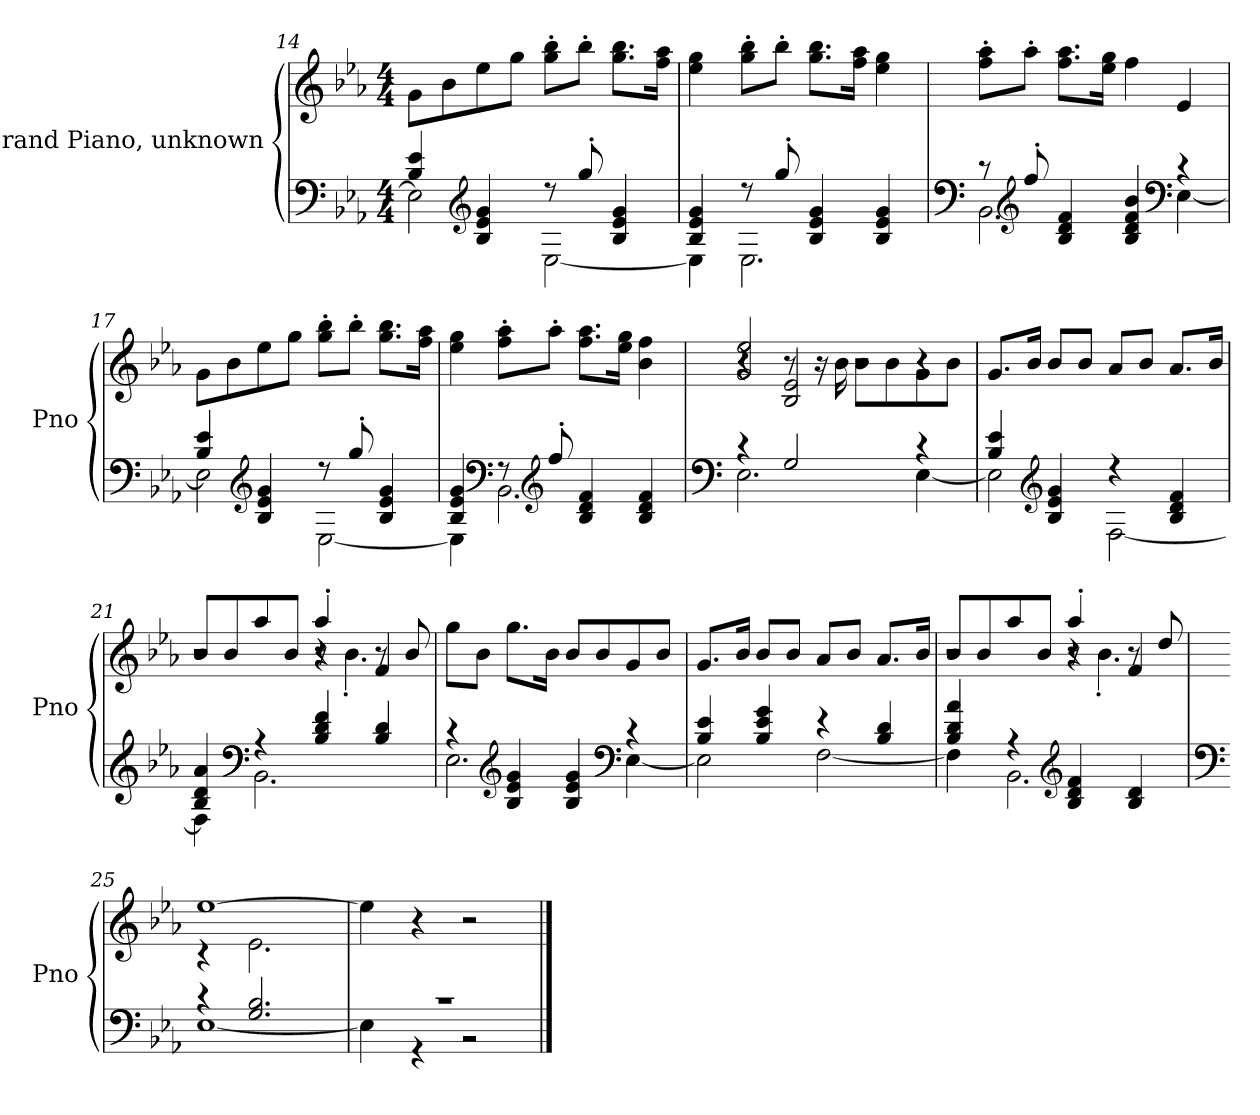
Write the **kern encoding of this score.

**kern	**kern
*part1	*part1
*staff2	*staff1
*I"Grand Piano, unknown	*
*I'Pno	*
*clefF4	*clefG2
*k[b-e-a-]	*k[b-e-a-]
*M4/4	*M4/4
=14	=14
*^	*
4B-/ 4e-/	2E-\]	8g\L
.	.	8b-\
*clefG2	*	*
4B-/ 4e-/ 4g/	.	8ee-\
.	.	8gg\J
8r	[2E-\	8gg\' 8bb-\'L
8gg'/	.	8bb-'\J
4B-/ 4e-/ 4g/	.	8.gg\ 8.bb-\L
.	.	16ff\ 16aa-\Jk
=15	=15	=15
4B-/ 4e-/ 4g/	4E-\]	4ee-\ 4gg\
8r	2.E-\	8gg\' 8bb-\'L
8gg'/	.	8bb-'\J
4B-/ 4e-/ 4g/	.	8.gg\ 8.bb-\L
.	.	16ff\ 16aa-\Jk
4B-/ 4e-/ 4g/	.	4ee-\ 4gg\
=16	=16	=16
*clefF4	*	*
8r	2.BB-\	8ff\' 8aa-\'L
*clefG2	*	*
8ff'/	.	8aa-'\J
4B-/ 4d/ 4f/	.	8.ff\ 8.aa-\L
.	.	16ee-\ 16gg\Jk
4B-/ 4d/ 4f/ 4b-/	.	4ff\
*clefF4	*	*
4r	[4E-\	4e-/
!!LO:LB:g=z
=17	=17	=17
4B-/ 4e-/	2E-\]	8g\L
.	.	8b-\
*clefG2	*	*
4B-/ 4e-/ 4g/	.	8ee-\
.	.	8gg\J
8r	[2E-\	8gg\' 8bb-\'L
8gg'/	.	8bb-'\J
4B-/ 4e-/ 4g/	.	8.gg\ 8.bb-\L
.	.	16ff\ 16aa-\Jk
=18	=18	=18
4B-/ 4e-/ 4g/	4E-\]	4ee-\ 4gg\
*clefF4	*	*
8r	2.BB-\	8ff\' 8aa-\'L
*clefG2	*	*
8ff'/	.	8aa-'\J
4B-/ 4d/ 4f/	.	8.ff\ 8.aa-\L
.	.	16ee-\ 16gg\Jk
4B-/ 4d/ 4f/	.	4b-\ 4ff\
=19	=19	=19
*clefF4	*	*
*	*	*^
*	*	*	*^
4r	2.E-\	2g/ 2ee-/	4r	4r
2G/	.	.	8r	2B-/ 2e-/
.	.	.	16r	.
.	.	.	16b-\	.
.	.	2r	8b-\L	.
.	.	.	8b-\	.
4r	[4E-\	.	8g\	4r
.	.	.	8b-\J	.
*	*	*v	*v	*v
=20	=20	=20
4B-/ 4e-/	2E-\]	8.g/L
.	.	16b-/Jk
*clefG2	*	*
4B-/ 4e-/ 4g/	.	8b-/L
.	.	8b-/J
4r	[2F\	8a-/L
.	.	8b-/J
4B-/ 4d/ 4f/	.	8.a-/L
.	.	16b-/Jk
!!LO:LB:g=z
=21	=21	=21
*	*	*^
*	*	*	*^
4B-/ 4d/ 4a-/	4F\]	8b-/L	2r	2r
.	.	8b-/	.	.
*clefF4	*	*	*	*
4r	2.BB-\	8aa-/	.	.
.	.	8b-/J	.	.
4B-/ 4d/ 4f/	.	4aa-'/	8r	4r
.	.	.	4.b-'\	.
4B-/ 4d/	.	8r	.	4f/
.	.	8b-/	.	.
*	*	*v	*v	*v
=22	=22	=22
4r	2.E-\	8gg\L
.	.	8b-\J
*clefG2	*	*
4B-/ 4e-/ 4g/	.	8.gg\L
.	.	16b-\Jk
4B-/ 4e-/ 4g/	.	8b-/L
.	.	8b-/
*clefF4	*	*
4r	[4E-\	8g/
.	.	8b-/J
=23	=23	=23
4B-/ 4e-/	2E-\]	8.g/L
.	.	16b-/Jk
4B-/ 4e-/ 4g/	.	8b-/L
.	.	8b-/J
4r	[2F\	8a-/L
.	.	8b-/J
4B-/ 4d/	.	8.a-/L
.	.	16b-/Jk
=24	=24	=24
*	*	*^
*	*	*	*^
4B-/ 4d/ 4a-/	4F\]	8b-/L	2r	2r
.	.	8b-/	.	.
4r	2.BB-\	8aa-/	.	.
.	.	8b-/J	.	.
*clefG2	*	*	*	*
4B-/ 4d/ 4f/	.	4aa-'/	8r	4r
.	.	.	4.b-'\	.
4B-/ 4d/	.	8r	.	4f/
.	.	8dd/	.	.
*	*	*v	*v	*v
!!LO:PB:g=z
=25	=25	=25
*clefF4	*	*
*	*	*^
4r	[1E-	[1ee-	4r
2.G/ 2.B-/	.	.	2.e-\
*	*	*v	*v
=26	=26	=26
1r	4E-\]	4ee-\]
.	4r	4r
.	2r	2r
*v	*v	*
==	==
*-	*-
